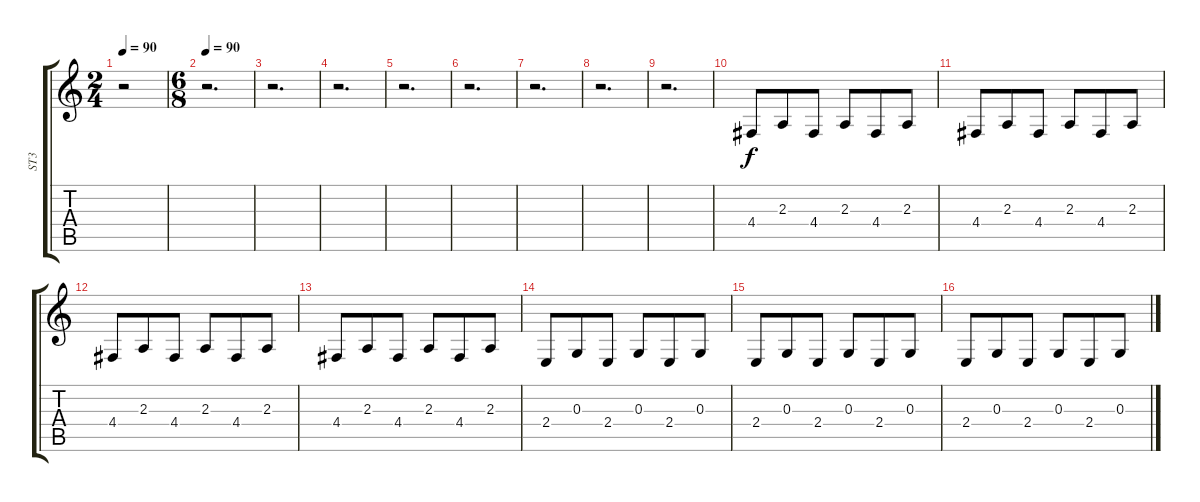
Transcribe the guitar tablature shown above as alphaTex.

\track ("ST3" "ST3") {instrument stringensemble2}
\staff {score tabs}
\tuning (E4 B3 G3 D3 A2 E2) {hide}
\ts (2 4)
\tempo 90
\clef g2
\ks c
r.2{dy f instrument stringensemble2} |
\ts (6 8)
\tempo 90
r.2{d} |
r.2{d} |
r.2{d} |
r.2{d} |
r.2{d} |
r.2{d} |
r.2{d} |
r.2{d} |
4.4.8 2.3.8 4.4.8 2.3.8 4.4.8 2.3.8 |
4.4.8 2.3.8 4.4.8 2.3.8 4.4.8 2.3.8 |
4.4.8 2.3.8 4.4.8 2.3.8 4.4.8 2.3.8 |
4.4.8 2.3.8 4.4.8 2.3.8 4.4.8 2.3.8 |
2.4.8 0.3.8 2.4.8 0.3.8 2.4.8 0.3.8 |
2.4.8 0.3.8 2.4.8 0.3.8 2.4.8 0.3.8 |
2.4.8 0.3.8 2.4.8 0.3.8 2.4.8 0.3.8
